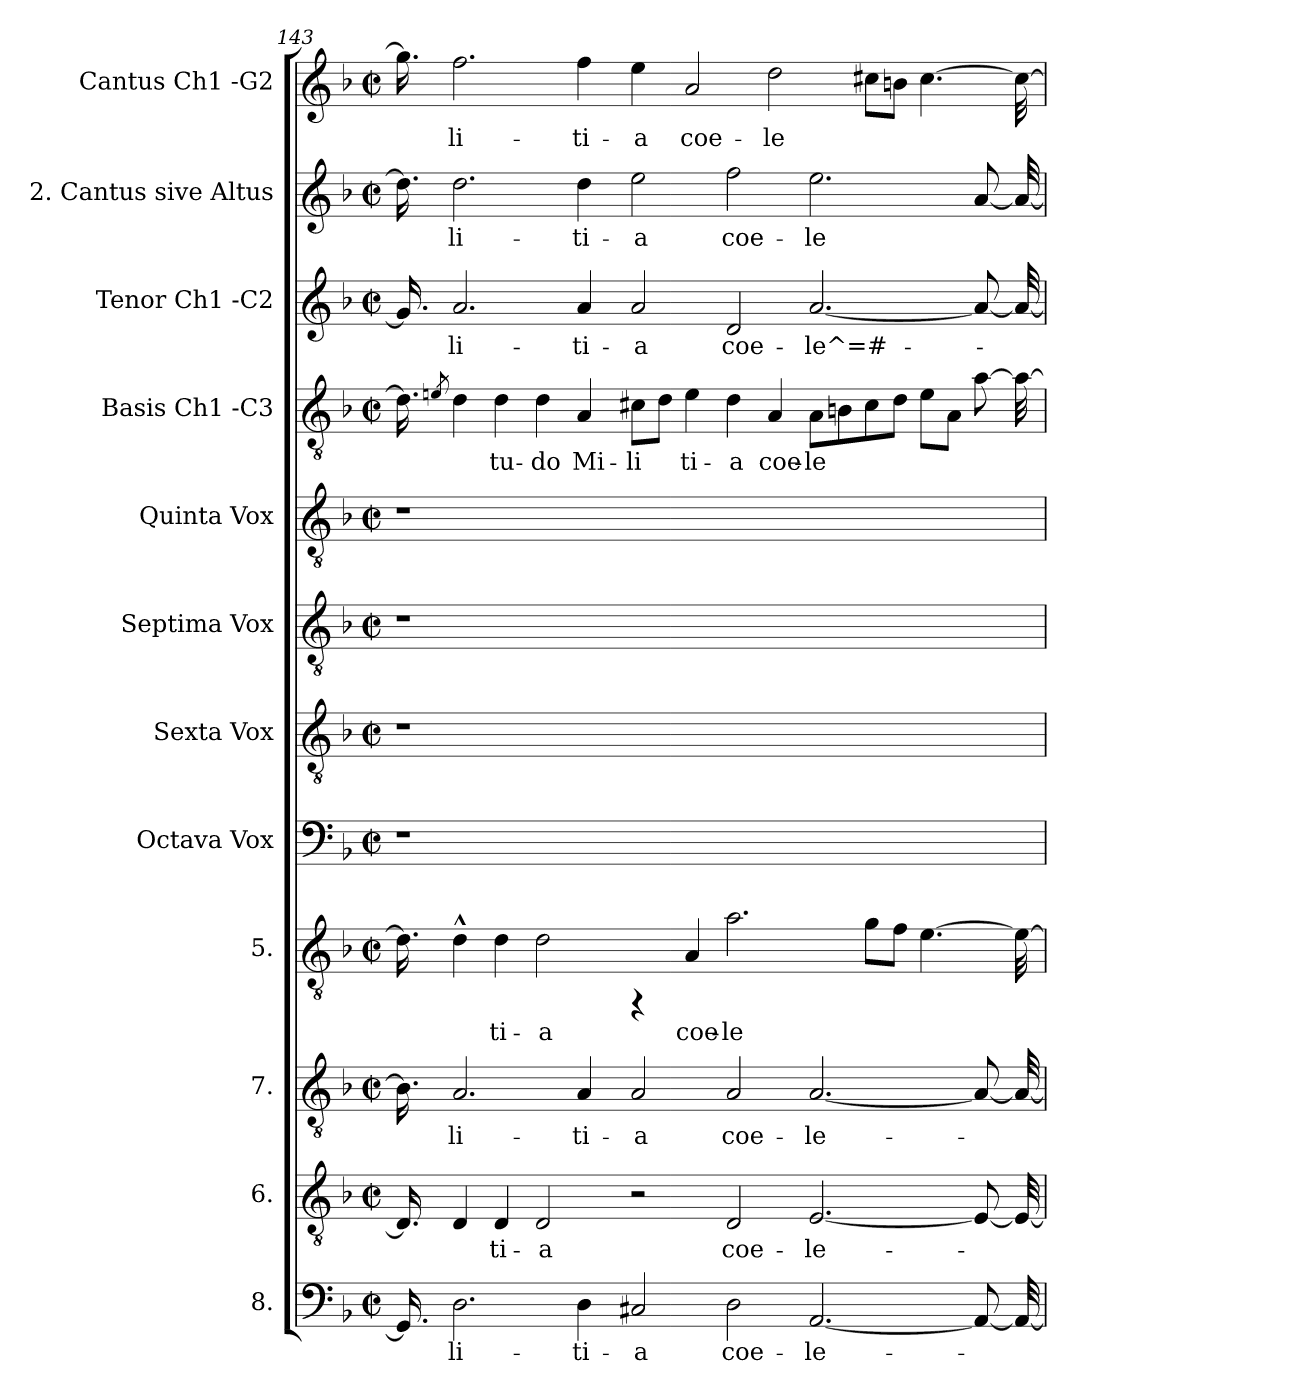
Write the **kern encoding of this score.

**kern	**text	**kern	**text	**kern	**text	**kern	**text	**kern	**kern	**kern	**kern	**kern	**text	**kern	**text	**kern	**text	**kern	**text
*part12	*part12	*part11	*part11	*part10	*part10	*part9	*part9	*part8	*part7	*part6	*part5	*part4	*part4	*part3	*part3	*part2	*part2	*part1	*part1
*staff12	*staff12	*staff11	*staff11	*staff10	*staff10	*staff9	*staff9	*staff8	*staff7	*staff6	*staff5	*staff4	*staff4	*staff3	*staff3	*staff2	*staff2	*staff1	*staff1
*I"8.	*	*I"6.	*	*I"7.	*	*I"5.	*	*I"Octava  Vox	*I"Sexta  Vox	*I"Septima  Vox	*I"Quinta  Vox	*I"Basis  Ch1 -C3	*	*I"Tenor  Ch1 -C2	*	*I"2. Cantus sive  Altus	*	*I"Cantus  Ch1 -G2	*
*	*	*	*	*	*	*	*	*	*	*	*	*I'B	*	*I'T	*	*I'A	*	*I'C	*
!!LO:PB:g=z
*clefF4	*	*clefGv2	*	*clefGv2	*	*clefGv2	*	*clefF4	*clefGv2	*clefGv2	*clefGv2	*clefGv2	*	*clefG2	*	*clefG2	*	*clefG2	*
*k[b-]	*	*k[b-]	*	*k[b-]	*	*k[b-]	*	*k[b-]	*k[b-]	*k[b-]	*k[b-]	*k[b-]	*	*k[b-]	*	*k[b-]	*	*k[b-]	*
*F:	*	*F:	*	*F:	*	*F:	*	*F:	*F:	*F:	*F:	*F:	*	*F:	*	*F:	*	*F:	*
*M2/2	*	*M2/2	*	*M2/2	*	*M2/2	*	*M2/2	*M2/2	*M2/2	*M2/2	*M2/2	*	*M2/2	*	*M2/2	*	*M2/2	*
*met(c|)	*	*met(c|)	*	*met(c|)	*	*met(c|)	*	*met(c|)	*met(c|)	*met(c|)	*met(c|)	*met(c|)	*	*met(c|)	*	*met(c|)	*	*met(c|)	*
=143	=143	=143	=143	=143	=143	=143	=143	=143	=143	=143	=143	=143	=143	=143	=143	=143	=143	=143	=143
16.GG/]	.	16.D/]	.	16.B-\]	.	16.d\]	.	1r	1r	1r	1r	16.d\]	.	16.g/]	.	16.dd\]	.	16.gg\]	.
.	.	.	.	.	.	.	.	.	.	.	.	8qen/	.	.	.	.	.	.	.
!	!LO:LY:b:cj	!	!LO:LY:b:cj	!	!LO:LY:b:cj	!	!LO:LY:b:cj	!	!	!	!	!	!LO:LY:b:cj	!	!LO:LY:b:cj	!	!LO:LY:b:cj	!	!LO:LY:b:cj
2.D\	-li-	4D/	--	2.A/	-li-	4d^^>\	--	.	.	.	.	4d\	--	2.a/	-li-	2.dd\	-li-	2.ff\	-li-
!	!	!	!LO:LY:b:cj	!	!	!	!LO:LY:b:cj	!	!	!	!	!	!LO:LY:b:cj	!	!	!	!	!	!
.	.	4D/	-ti-	.	.	4d\	-ti-	.	.	.	.	4d\	-tu-	.	.	.	.	.	.
!	!	!	!LO:LY:b:cj	!	!	!	!LO:LY:b:cj	!	!	!	!	!	!LO:LY:b:cj	!	!	!	!	!	!
.	.	2D/	-a	.	.	2d\	-a	.	.	.	.	4d\	-do	.	.	.	.	.	.
!	!LO:LY:b:cj	!	!	!	!LO:LY:b:cj	!	!	!	!	!	!	!	!LO:LY:b:cj	!	!LO:LY:b:cj	!	!LO:LY:b:cj	!	!LO:LY:b:cj
4D\	-ti-	.	.	4A/	-ti-	.	.	.	.	.	.	4A/	Mi-	4a/	-ti-	4dd\	-ti-	4ff\	-ti-
.	.	.	.	.	.	.	.	0ryy	0ryy	0ryy	0ryy	.	.	.	.	.	.	.	.
!	!LO:LY:b:cj	!	!	!	!LO:LY:b:cj	!	!	!	!	!	!	!	!LO:LY:b:cj	!	!LO:LY:b:cj	!	!LO:LY:b:cj	!	!LO:LY:b:cj
2C#X/	-a	2r	.	2A/	-a	4rFF	.	.	.	.	.	8c#X\L	-li-	2a/	-a	2ee\	-a	4ee\	-a
!	!	!	!	!	!	!	!	!	!	!	!	!	!LO:LY:b:cj	!	!	!	!	!	!
.	.	.	.	.	.	.	.	.	.	.	.	8d\J	--	.	.	.	.	.	.
!	!	!	!	!	!	!	!LO:LY:b:cj	!	!	!	!	!	!LO:LY:b:cj	!	!	!	!	!	!LO:LY:b:cj
.	.	.	.	.	.	4A/	coe-	.	.	.	.	4e\	-ti-	.	.	.	.	2a/	coe-
!	!LO:LY:b:cj	!	!LO:LY:b:cj	!	!LO:LY:b:cj	!	!LO:LY:b:cj	!	!	!	!	!	!LO:LY:b:cj	!	!LO:LY:b:cj	!	!LO:LY:b:cj	!	!
2D\	coe-	2D/	coe-	2A/	coe-	2.a\	-le-	.	.	.	.	4d\	-a	2d/	coe-	2ff\	coe-	.	.
!	!	!	!	!	!	!	!	!	!	!	!	!	!LO:LY:b:cj	!	!	!	!	!	!LO:LY:b:cj
.	.	.	.	.	.	.	.	.	.	.	.	4A/	coe-	.	.	.	.	2dd\	-le-
!	!LO:LY:b:cj	!	!LO:LY:b:cj	!	!LO:LY:b:cj	!	!	!	!	!	!	!	!LO:LY:b:cj	!	!LO:LY:b:cj	!	!LO:LY:b:cj	!	!
[<2.AA/	-le-	[<2.E/	-le-	[<2.A/	-le-	.	.	.	.	.	.	8A\L	-le-	[<2.a/	-le^=#-	2.ee\	-le-	.	.
!	!	!	!	!	!	!	!	!	!	!	!	!	!LO:LY:b:cj	!	!	!	!	!	!
.	.	.	.	.	.	.	.	.	.	.	.	8Bn\	--	.	.	.	.	.	.
!	!	!	!	!	!	!	!LO:LY:b:cj	!	!	!	!	!	!LO:LY:b:cj	!	!	!	!	!	!LO:LY:b:cj
.	.	.	.	.	.	8g\L	--	.	.	.	.	8c#\	--	.	.	.	.	8cc#X\L	--
!	!	!	!	!	!	!	!LO:LY:b:cj	!	!	!	!	!	!LO:LY:b:cj	!	!	!	!	!	!LO:LY:b:cj
.	.	.	.	.	.	8f\J	--	.	.	.	.	8d\J	--	.	.	.	.	8b\J	--
!	!	!	!	!	!	!	!LO:LY:b:cj	!	!	!	!	!	!LO:LY:b:cj	!	!	!	!	!	!LO:LY:b:cj
.	.	.	.	.	.	[>4.e\	--	.	.	.	.	8e\L	--	.	.	.	.	[>4.cc#\	--
!	!	!	!	!	!	!	!	!	!	!	!	!	!LO:LY:b:cj	!	!	!	!	!	!
.	.	.	.	.	.	.	.	.	.	.	.	8A\J	--	.	.	.	.	.	.
!	!	!	!	!	!	!	!	!	!	!	!	!	!LO:LY:b:cj	!	!	!	!LO:LY:b:cj	!	!
8AA/_<	.	8E/_<	.	8A/_<	.	.	.	.	.	.	.	[>8a\	--	8a/_<	.	[<8a/	--	.	.
32AA/_<	.	32E/_<	.	32A/_<	.	32e\_>	.	.	.	.	.	32a\_>	.	32a/_<	.	32a/_<	.	32cc#\_>	.
=	=	=	=	=	=	=	=	=	=	=	=	=	=	=	=	=	=	=	=
*-	*-	*-	*-	*-	*-	*-	*-	*-	*-	*-	*-	*-	*-	*-	*-	*-	*-	*-	*-
